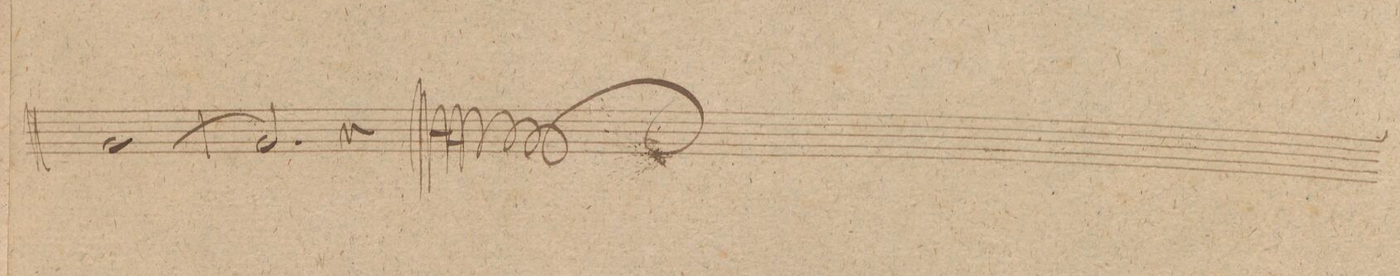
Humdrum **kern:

**kern	**dynam
*I"Corno. 2do in D	*
*clefG2	*
*k[]	*
*met(c|)	*
*M2/2	*
[>1g	.
=246	=246
2.g/]	.
4r	.
==	==
*-	*-
